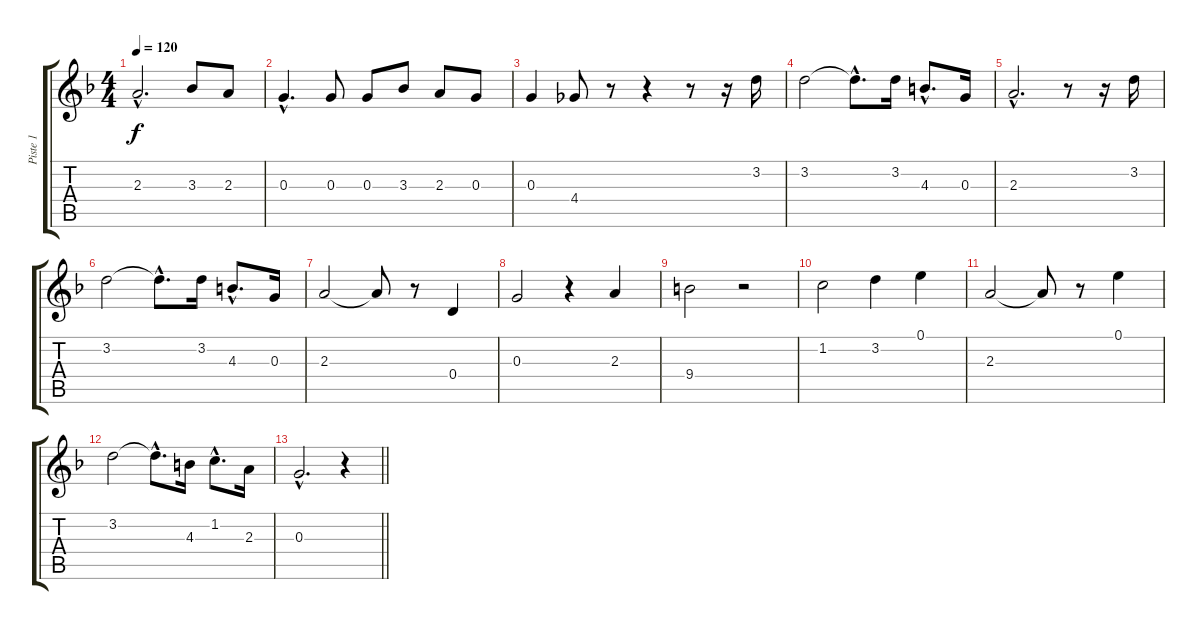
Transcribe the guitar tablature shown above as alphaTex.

\track ("Piste 1" "Piste 1") {instrument distortionguitar}
\staff {score tabs}
\tuning (E4 B3 G3 D3 A2 E2) {hide}
\ts (4 4)
\tempo 120
\clef g2
\ks f
2.3{hac}.2{d dy f} 3.3.8 2.3.8 |
0.3{hac}.4{d} 0.3.8 0.3.8 3.3.8 2.3.8 0.3.8 |
0.3.4 4.4.8 r.8 r.4 r.8 r.16 3.2.16 |
3.2.2 3.2{hac t}.8{d} 3.2.16 4.3{hac}.8{d} 0.3.16 |
2.3{hac}.2{d} r.8 r.16 3.2.16 |
3.2.2 3.2{hac t}.8{d} 3.2.16 4.3{hac}.8{d} 0.3.16 |
2.3.2 2.3{t}.8 r.8 0.4.4 |
0.3.2 r.4 2.3.4 |
9.4.2 r.2 |
1.2.2 3.2.4 0.1.4 |
2.3.2 2.3{t}.8 r.8 0.1.4 |
3.2.2 3.2{hac t}.8{d} 4.3.16 1.2{hac}.8{d} 2.3.16 |
\barLineRight lightlight
0.3{hac}.2{d} r.4
